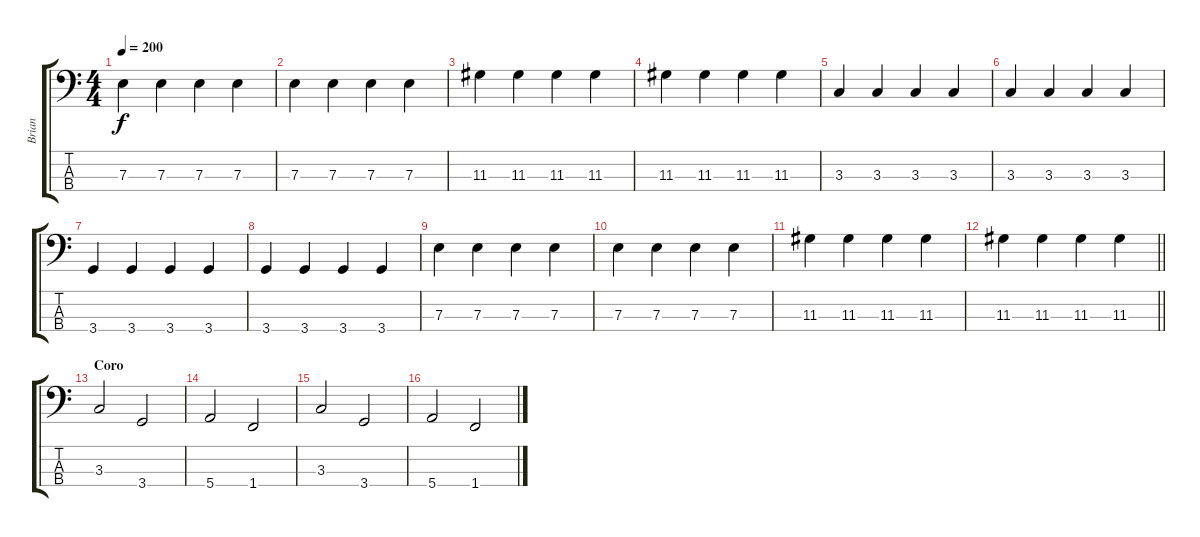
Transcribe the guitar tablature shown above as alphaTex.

\track ("Brian" "Brian") {instrument electricbasspick}
\staff {score tabs}
\tuning (G2 D2 A1 E1) {hide}
\ts (4 4)
\tempo 200
\clef f4
\ks c
7.3.4{dy f} 7.3.4 7.3.4 7.3.4 |
7.3.4 7.3.4 7.3.4 7.3.4 |
11.3.4 11.3.4 11.3.4 11.3.4 |
11.3.4 11.3.4 11.3.4 11.3.4 |
3.3.4 3.3.4 3.3.4 3.3.4 |
3.3.4 3.3.4 3.3.4 3.3.4 |
3.4.4 3.4.4 3.4.4 3.4.4 |
3.4.4 3.4.4 3.4.4 3.4.4 |
7.3.4 7.3.4 7.3.4 7.3.4 |
7.3.4 7.3.4 7.3.4 7.3.4 |
11.3.4 11.3.4 11.3.4 11.3.4 |
\barLineRight lightlight
11.3.4 11.3.4 11.3.4 11.3.4 |
\section ("" "Coro")
3.3.2 3.4.2 |
5.4.2 1.4.2 |
3.3.2 3.4.2 |
5.4.2 1.4.2
